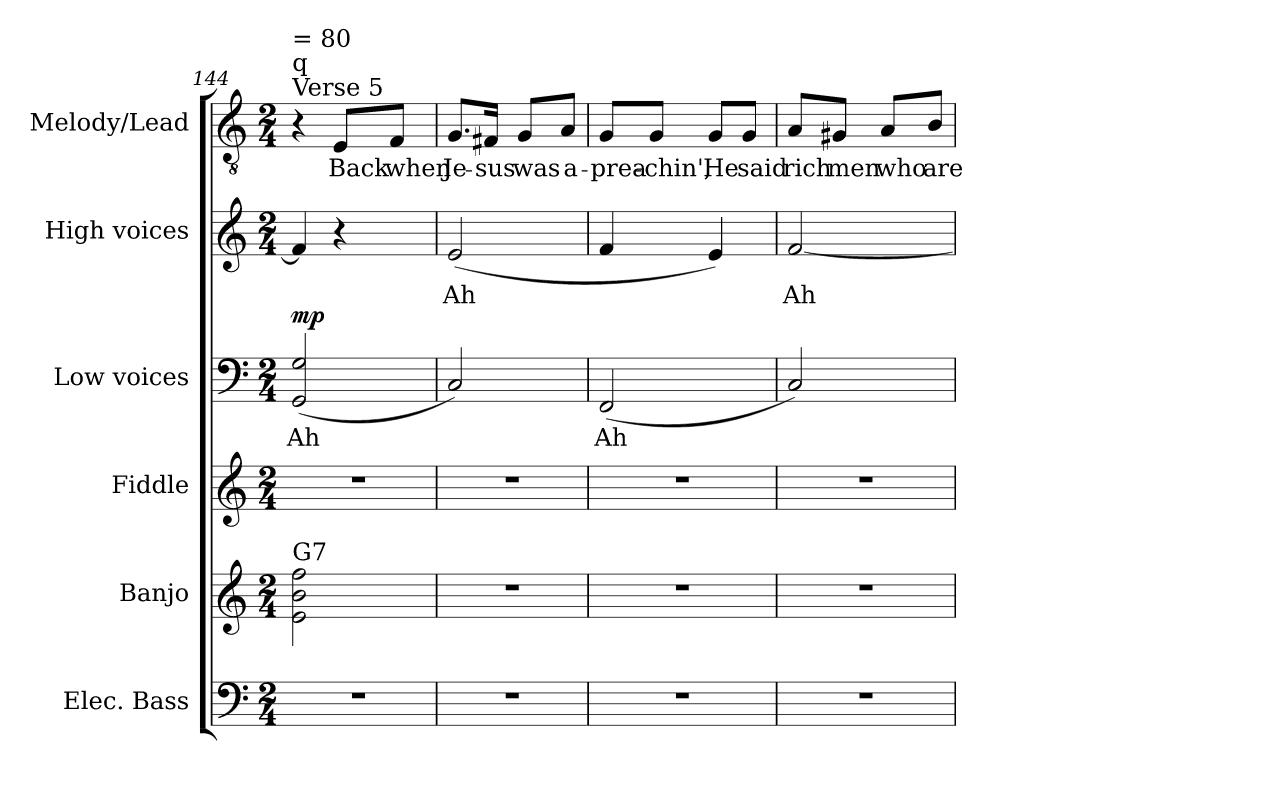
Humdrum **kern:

**kern	**kern	**kern	**kern	**text	**dynam	**kern	**text	**kern	**text
*part6	*part5	*part4	*part3	*part3	*part3	*part2	*part2	*part1	*part1
*staff6	*staff5	*staff4	*staff3	*staff3	*staff3	*staff2	*staff2	*staff1	*staff1
*I"Elec. Bass	*I"Banjo	*I"Fiddle	*I"Low voices	*	*	*I"High voices	*	*I"Melody/Lead	*
*I'E. Bass	*I'Ban.	*	*	*	*	*	*	*	*
*clefF4	*clefG2	*clefG2	*clefF4	*	*	*clefG2	*	*clefGv2	*
*ITrd7c12	*ITrd7c12	*	*	*	*	*	*	*ITrd7c12	*
*k[]	*k[]	*k[]	*k[]	*	*	*k[]	*	*k[]	*
*C:	*C:	*C:	*C:	*	*	*C:	*	*C:	*
*M2/4	*M2/4	*M2/4	*M2/4	*	*	*M2/4	*	*M2/4	*
=144	=144	=144	=144	=144	=144	=144	=144	=144	=144
!LO:N:vis=1	!	!LO:N:vis=1	!	!	!	!	!	!	!
!	!	!	!	!	!	!	!	!LO:TX:a:t=Verse 5	!
!	!	!	!	!	!	!	!	!LO:TX:a:t=q	!
!	!	!	!	!	!	!	!	!LO:TX:t== 80	!
!	!LO:TX:a:t=G7	!	!	!	!	!	!	!	!
!	!	!	!	!LO:LY:b:color=#000000	!	!	!	!	!
2r	2Ei\ 2Bi 2fi	2r	(2GGi/ 2Gi	Ah	mp	4fi/]	.	4r	.
!	!	!	!	!	!	!	!	!	!LO:LY:b:color=#000000
.	.	.	.	.	.	4r	.	8EEi/L	Back
!	!	!	!	!	!	!	!	!	!LO:LY:b:color=#000000
.	.	.	.	.	.	.	.	8FFi/J	when
=145	=145	=145	=145	=145	=145	=145	=145	=145	=145
!LO:N:vis=1	!LO:N:vis=1	!LO:N:vis=1	!	!	!	!	!	!	!
!	!	!	!	!	!	!	!LO:LY:b:color=#000000	!	!
!	!	!	!	!	!	!	!	!	!LO:LY:b:color=#000000
2r	2r	2r	2Ci/)	.	.	(2ei/	Ah	8.GGi/L	Je-
!	!	!	!	!	!	!	!	!	!LO:LY:b:color=#000000
.	.	.	.	.	.	.	.	16FF#Xi/Jk	-sus
!	!	!	!	!	!	!	!	!	!LO:LY:b:color=#000000
.	.	.	.	.	.	.	.	8GGi/L	was
!	!	!	!	!	!	!	!	!	!LO:LY:b:color=#000000
.	.	.	.	.	.	.	.	8AAi/J	a-
=146	=146	=146	=146	=146	=146	=146	=146	=146	=146
!LO:N:vis=1	!LO:N:vis=1	!LO:N:vis=1	!	!	!	!	!	!	!
!	!	!	!	!LO:LY:b:color=#000000	!	!	!	!	!
!	!	!	!	!	!	!	!	!	!LO:LY:b:color=#000000
2r	2r	2r	(2FFi/	Ah	.	4fi/	.	8GGi/L	-prea-
!	!	!	!	!	!	!	!	!	!LO:LY:b:color=#000000
.	.	.	.	.	.	.	.	8GGi/J	-chin',
!	!	!	!	!	!	!	!	!	!LO:LY:b:color=#000000
.	.	.	.	.	.	4ei/)	.	8GGi/L	He
!	!	!	!	!	!	!	!	!	!LO:LY:b:color=#000000
.	.	.	.	.	.	.	.	8GGi/J	said
!!LO:LB:g=z
=147	=147	=147	=147	=147	=147	=147	=147	=147	=147
!LO:N:vis=1	!LO:N:vis=1	!LO:N:vis=1	!	!	!	!	!	!	!
!	!	!	!	!	!	!	!LO:LY:b:color=#000000	!	!
!	!	!	!	!	!	!	!	!	!LO:LY:b:color=#000000
2r	2r	2r	2Ci/)	.	.	[<2fi/	Ah	8AAi/L	rich
!	!	!	!	!	!	!	!	!	!LO:LY:b:color=#000000
.	.	.	.	.	.	.	.	8GG#Xi/J	men
!	!	!	!	!	!	!	!	!	!LO:LY:b:color=#000000
.	.	.	.	.	.	.	.	8AAi/L	who
!	!	!	!	!	!	!	!	!	!LO:LY:b:color=#000000
.	.	.	.	.	.	.	.	8BBi/J	are
=	=	=	=	=	=	=	=	=	=
*-	*-	*-	*-	*-	*-	*-	*-	*-	*-
